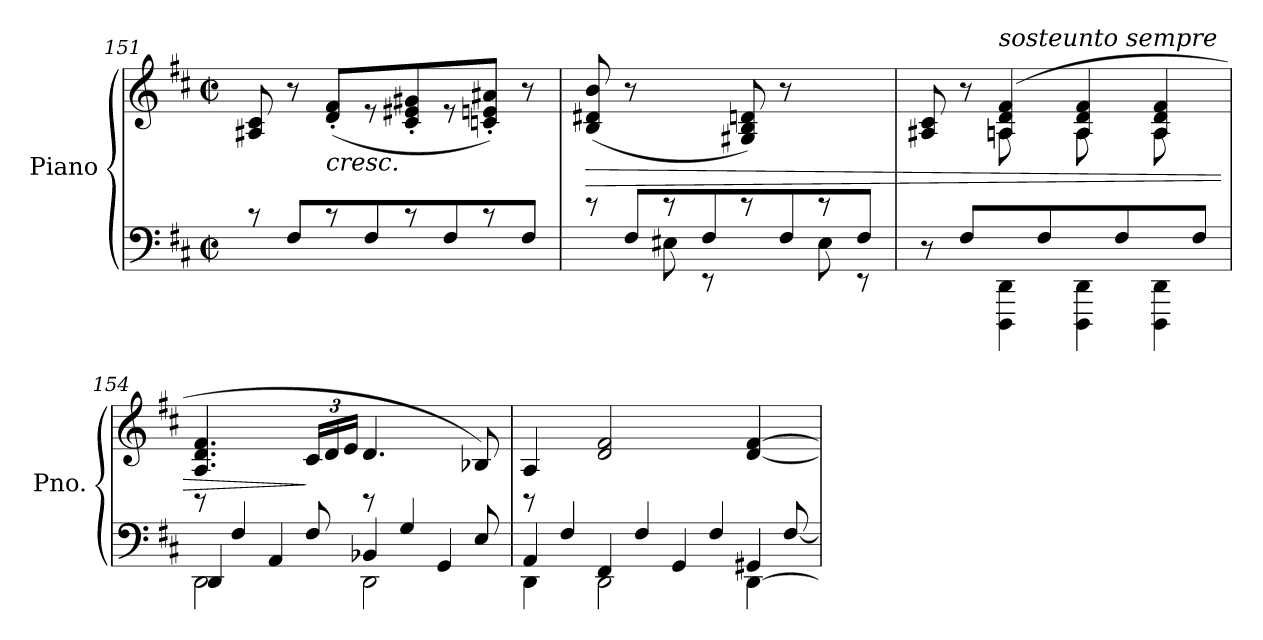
**kern	**kern	**dynam
*part1	*part1	*part1
*staff2	*staff1	*staff1/2
*I"Piano	*	*
*I'Pno.	*	*
*clefF4	*clefG2	*
*k[f#c#]	*k[f#c#]	*
*M2/2	*M2/2	*
*met(c|)	*met(c|)	*
=151	=151	=151
*^	*	*
1ryy	8rc	8A#X/ 8c#/	.
.	8F#/L	8r	.
!	!	!	!LO:HP:b
.	8rc	(<8d/' 8f#/'L	<
.	8F#/	8r	.
.	8rc	8c#/' 8e#X/' 8g#X/'	.
.	8F#/	8r	.
.	8rc	8cn/' 8en/' 8a#X/'J)	.
.	8F#/J	8r	.
=152	=152	=152	=152
!	!	!	!LO:HP:b
8rEEyy	8re	(<8B/ 8d#X/ 8b/	>
8ryy	8F#/L	8r	.
8E#X\	8re	4ryy	.
8rEE	8F#/	.	.
8rEEyy	8re	8G#X/ 8B/ 8dn/)	.
8ryy	8F#/	8r	[
8E#\	8re	4ryy	.
8rEE	8F#/J	.	.
!!LO:PB:g=z
=153	=153	=153	=153
*	*	*^	*
4ryy	8r	8A#X/ 8c#/	4ryy	.
.	8F#/L	8r	.	.
!	!	!LO:TX:i:t=sosteunto sempre	!	!
4DDD\ 4DD\	8ryy	(>4An/ 4d/ 4f#/	8An\	.
.	8F#/	.	8ryy	.
4DDD\ 4DD\	8ryy	4A/ 4d/ 4f#/	8A\	.
.	8F#/	.	8ryy	.
4DDD\ 4DD\	8ryy	4A/ 4d/ 4f#/	8A\	.
.	8F#/J	.	8ryy	.
*	*	*v	*v	*
=154	=154	=154	=154
*	*^	*	*
2DD\	8re	4DD/	4.A/ 4.d/ 4.f#/	.
.	4F#/	.	.	.
.	.	4AA/	.	.
*	*	*	*Xbrackettup	*
.	8F#/	.	24c#/LL	]
.	.	.	24d/	.
.	.	.	24e/JJ	.
2DD\	8re	4BB-X/	4.d/	.
.	4G/	.	.	.
.	.	4GG/	.	.
.	8E/	.	8B-X/)	.
=155	=155	=155	=155	=155
4DD\	8re	4AA/	4A/	.
.	4F#/	.	.	.
2DD\	.	4FF#/	2d/ 2f#/	.
.	4F#/	.	.	.
.	.	4GG/	.	.
.	4F#/	.	.	.
[4DD\	.	4GG#X/	[4d/ [4f#/	.
.	[8F#/	.	.	.
*v	*v	*v	*	*
=	=	=
*-	*-	*-
